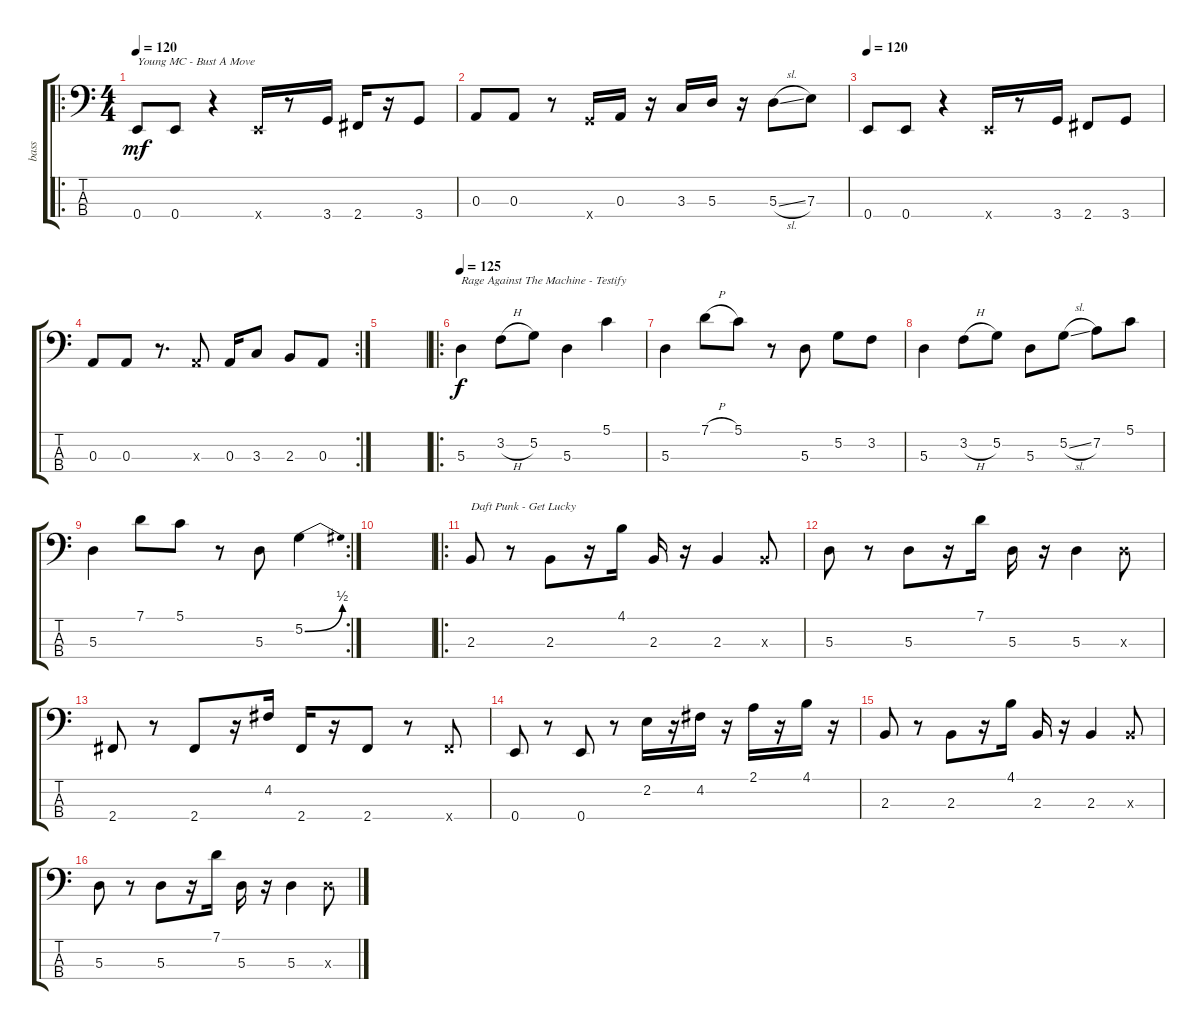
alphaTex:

\track ("bass" "bass") {instrument electricbassfinger}
\staff {score tabs}
\tuning (G2 D2 A1 E1) {hide}
\ro
\ts (4 4)
\tempo 120
\clef f4
\ks c
0.4.8{txt "Young MC - Bust A Move" dy mf} 0.4.8 r.4 0.4{x}.16 r.8 3.4.16 2.4.16 r.16 3.4.8 |
0.3.8 0.3.8 r.8 3.4{x}.16 0.3.16 r.16 3.3.16 5.3.16 r.16 5.3{sl}.8 7.3.8 |
\tempo 120
0.4.8 0.4.8 r.4 0.4{x}.16 r.8 3.4.16 2.4.8 3.4.8 |
\rc 2
0.3.8 0.3.8 r.8{d} 0.3{x}.8 0.3.16 3.3.8 2.3.8 0.3.8 |
|
\ro
\tempo 125
5.3.4{txt "Rage Against The Machine - Testify" dy f} 3.2{h}.8 5.2.8 5.3.4 5.1.4 |
5.3.4 7.1{h}.8 5.1.8 r.8 5.3.8 5.2.8 3.2.8 |
5.3.4 3.2{h}.8 5.2.8 5.3.8 5.2{sl}.8 7.2.8 5.1.8 |
\rc 2
5.3.4 7.1.8 5.1.8 r.8 5.3.8 5.2{be (bend 0 0 60 2)}.4 |
|
\ro
2.3.8{txt "Daft Punk - Get Lucky"} r.8 2.3.8 r.16 4.1.16 2.3.16 r.16 2.3.4 2.3{x}.8 |
5.3.8 r.8 5.3.8 r.16 7.1.16 5.3.16 r.16 5.3.4 5.3{x}.8 |
2.4.8 r.8 2.4.8 r.16 4.2.16 2.4.16 r.16 2.4.8 r.8 2.4{x}.8 |
0.4.8 r.8 0.4.8 r.8 2.2.16 r.16 4.2.16 r.16 2.1.16 r.16 4.1.16 r.16 |
2.3.8 r.8 2.3.8 r.16 4.1.16 2.3.16 r.16 2.3.4 2.3{x}.8 |
5.3.8 r.8 5.3.8 r.16 7.1.16 5.3.16 r.16 5.3.4 5.3{x}.8
